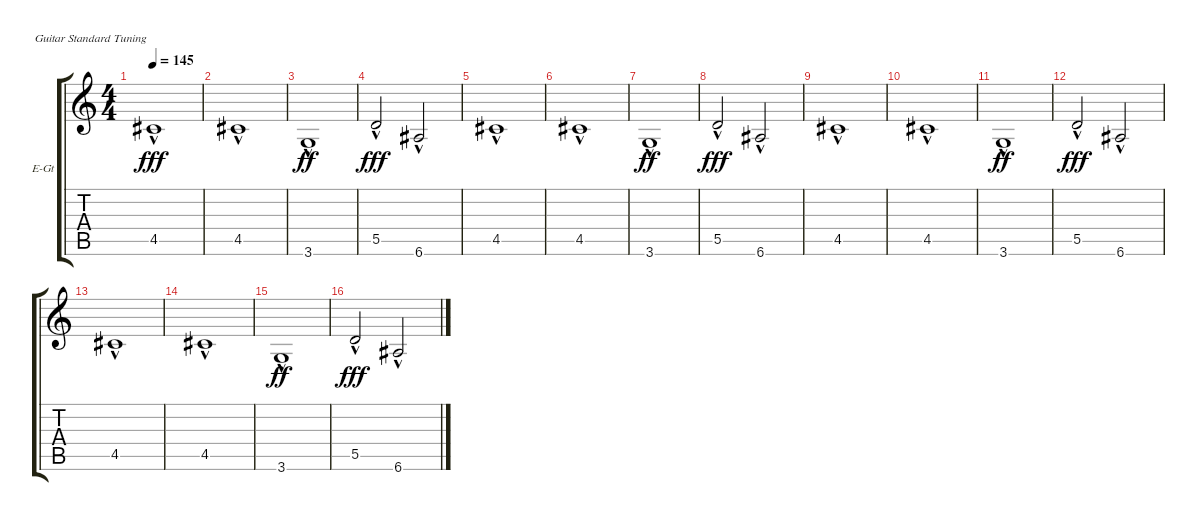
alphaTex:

\defaultSystemsLayout 4
\bracketExtendMode groupsimilarinstruments
\firstSystemTrackNameOrientation horizontal
\otherSystemsTrackNameOrientation horizontal
\track ("Kane" "E-Gt") {instrument electricguitarclean}
\staff {score tabs}
\tuning (E4 B3 G3 D3 A2 E2)
\ts (4 4)
\tempo 145
\clef g2
\scale
0.333333
\ks c
4.5{hac}.1{dy fff} |
\scale
0.333333 4.5{hac}.1 |
\scale
0.333333 3.6{hac}.1{dy ff} |
\scale
0.333333 5.5{hac}.2{dy fff} 6.6{hac}.2 |
\scale
0.333333 4.5{hac}.1 |
\scale
0.333333 4.5{hac}.1 |
\scale
0.333333 3.6{hac}.1{dy ff} |
\scale
0.333333 5.5{hac}.2{dy fff} 6.6{hac}.2 |
\scale
0.333333 4.5{hac}.1 |
\scale
0.333333 4.5{hac}.1 |
3.6{hac}.1{dy ff} |
5.5{hac}.2{dy fff} 6.6{hac}.2 |
4.5{hac}.1 |
4.5{hac}.1 |
3.6{hac}.1{dy ff} |
5.5{hac}.2{dy fff} 6.6{hac}.2
